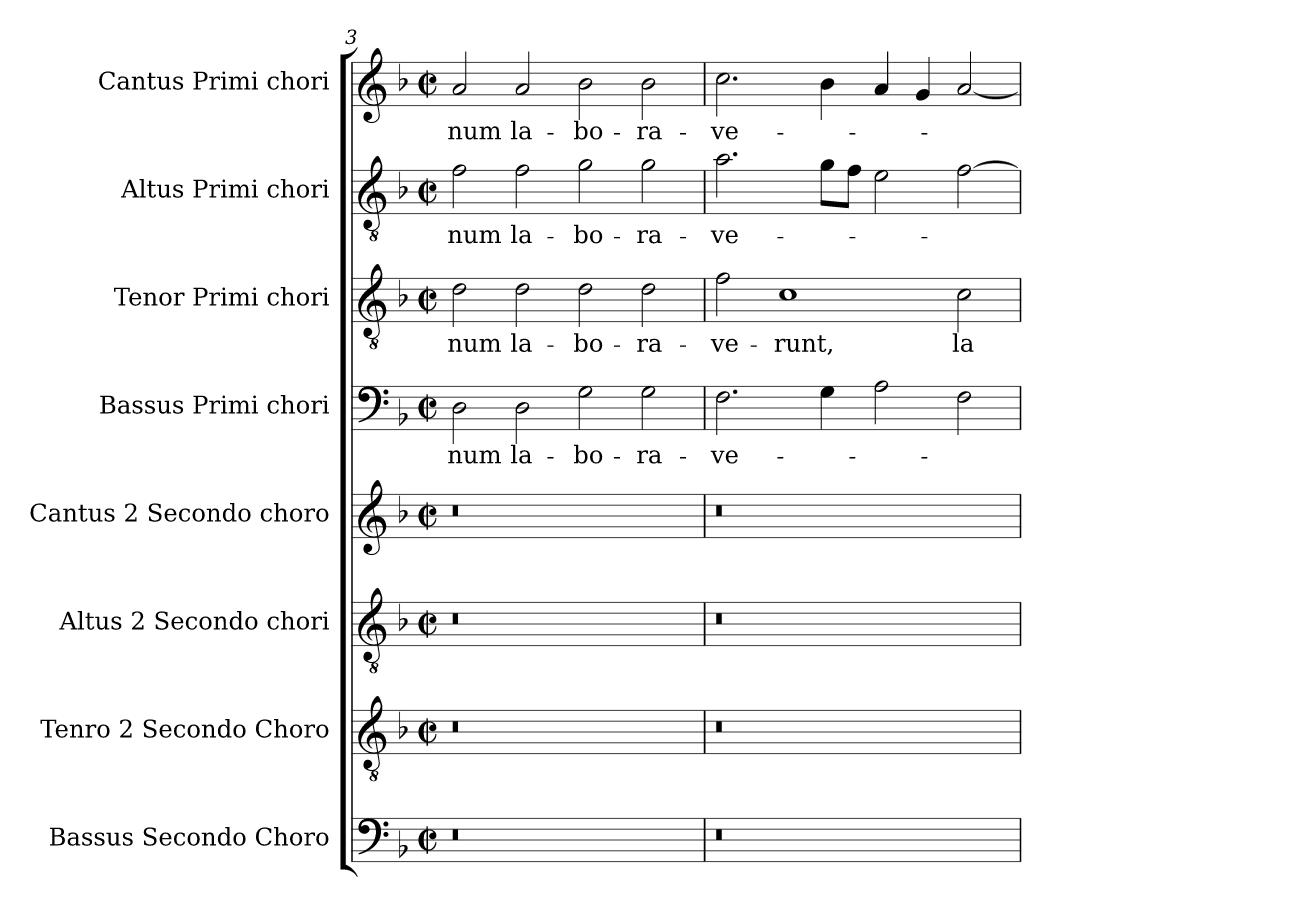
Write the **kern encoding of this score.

**kern	**kern	**kern	**kern	**kern	**text	**kern	**text	**kern	**text	**kern	**text
*part8	*part7	*part6	*part5	*part4	*part4	*part3	*part3	*part2	*part2	*part1	*part1
*staff8	*staff7	*staff6	*staff5	*staff4	*staff4	*staff3	*staff3	*staff2	*staff2	*staff1	*staff1
*I"Bassus  Secondo Choro	*I"Tenro 2  Secondo Choro	*I"Altus 2  Secondo chori	*I"Cantus 2  Secondo choro	*I"Bassus  Primi chori	*	*I"Tenor  Primi chori	*	*I"Altus  Primi chori	*	*I"Cantus  Primi chori	*
*I'Ch	*I'Ch	*I'Ch	*I'Ch	*I'Ch	*	*I'Ch	*	*I'Ch	*	*I'Ch	*
*clefF4	*clefGv2	*clefGv2	*clefG2	*clefF4	*	*clefGv2	*	*clefGv2	*	*clefG2	*
*k[b-]	*k[b-]	*k[b-]	*k[b-]	*k[b-]	*	*k[b-]	*	*k[b-]	*	*k[b-]	*
*F:	*F:	*F:	*F:	*F:	*	*F:	*	*F:	*	*F:	*
*M2/2	*M2/2	*M2/2	*M2/2	*M2/2	*	*M2/2	*	*M2/2	*	*M2/2	*
*met(c|)	*met(c|)	*met(c|)	*met(c|)	*met(c|)	*	*met(c|)	*	*met(c|)	*	*met(c|)	*
=3	=3	=3	=3	=3	=3	=3	=3	=3	=3	=3	=3
!	!	!	!	!	!LO:LY:b:cj	!	!LO:LY:b:cj	!	!LO:LY:b:cj	!	!LO:LY:b:cj
0r	0r	0r	0r	2D\	-num	2d\	-num	2f\	-num	2a/	-num
!	!	!	!	!	!LO:LY:b:cj	!	!LO:LY:b:cj	!	!LO:LY:b:cj	!	!LO:LY:b:cj
.	.	.	.	2D\	la-	2d\	la-	2f\	la-	2a/	la-
!	!	!	!	!	!LO:LY:b:cj	!	!LO:LY:b:cj	!	!LO:LY:b:cj	!	!LO:LY:b:cj
.	.	.	.	2G\	-bo-	2d\	-bo-	2g\	-bo-	2b-\	-bo-
!	!	!	!	!	!LO:LY:b:cj	!	!LO:LY:b:cj	!	!LO:LY:b:cj	!	!LO:LY:b:cj
.	.	.	.	2G\	-ra-	2d\	-ra-	2g\	-ra-	2b-\	-ra-
!!LO:LB:g=z
=4	=4	=4	=4	=4	=4	=4	=4	=4	=4	=4	=4
!	!	!	!	!	!LO:LY:b:cj	!	!LO:LY:b:cj	!	!LO:LY:b:cj	!	!LO:LY:b:cj
0r	0r	0r	0r	2.F\	-ve-	2f\	-ve-	2.a\	-ve-	2.cc\	-ve-
!	!	!	!	!	!	!	!LO:LY:b:cj	!	!	!	!
.	.	.	.	.	.	1c	-runt,	.	.	.	.
.	.	.	.	4G\	.	.	.	8g\L	.	4b-\	.
.	.	.	.	.	.	.	.	8f\J	.	.	.
.	.	.	.	2A\	.	.	.	2e\	.	4a/	.
.	.	.	.	.	.	.	.	.	.	4g/	.
!	!	!	!	!	!	!	!LO:LY:b:cj	!	!	!	!
.	.	.	.	2F\	.	2c\	la-	[>2f\	.	[<2a/	.
=	=	=	=	=	=	=	=	=	=	=	=
*-	*-	*-	*-	*-	*-	*-	*-	*-	*-	*-	*-
